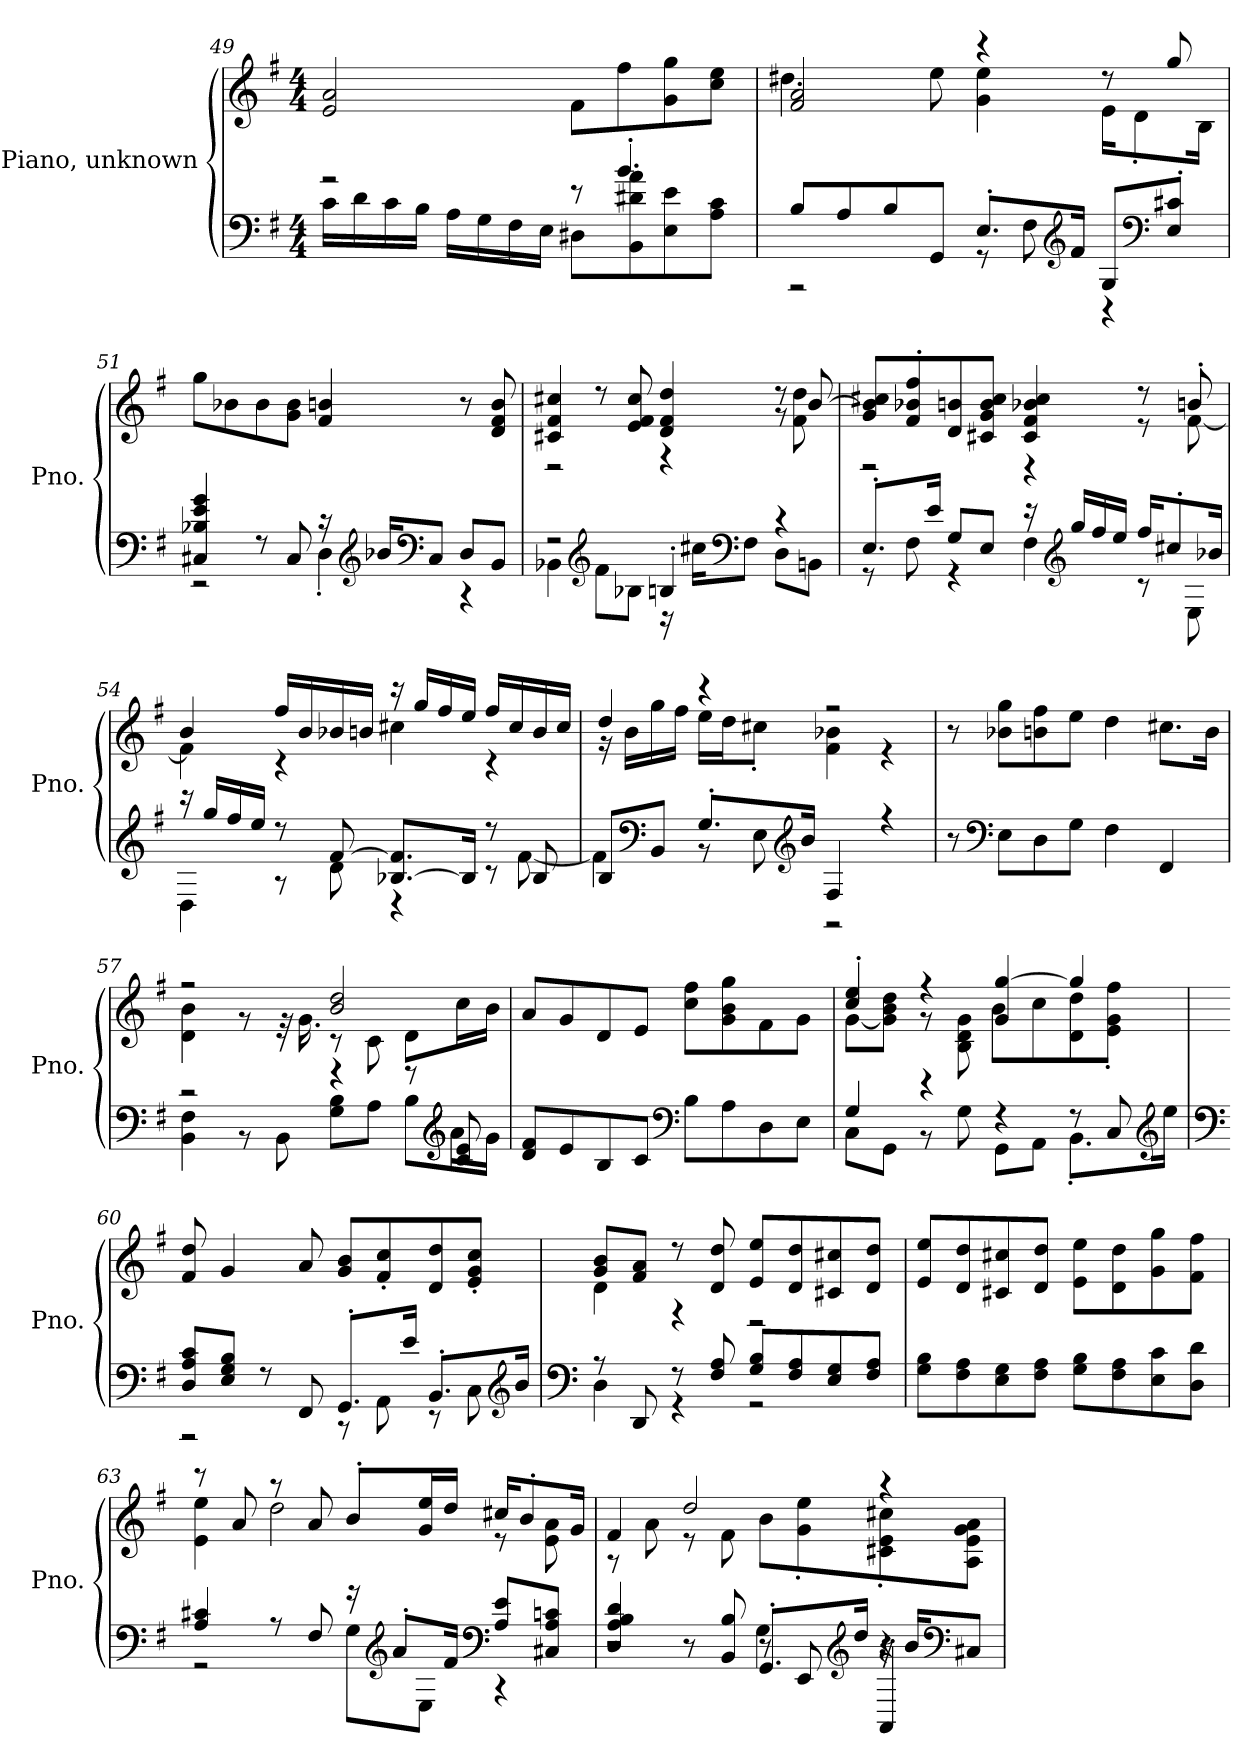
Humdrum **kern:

**kern	**kern
*part1	*part1
*staff2	*staff1
*I"Piano, unknown	*
*I'Pno.	*
!!LO:PB:g=z
*clefF4	*clefG2
*k[f#]	*k[f#]
*M4/4	*M4/4
=49	=49
*^	*
2r	16c\LL	2e/ 2a/
.	16d\	.
.	16c\	.
.	16B\JJ	.
.	16A\LL	.
.	16G\	.
.	16F#\	.
.	16E\JJ	.
8r	8D#X\L	8f#\L
4.b'/	8BB\ 8d#X\ 8a\	8ff#\
.	8E\ 8e\	8g\ 8gg\
.	8A\ 8c\J	8cc\ 8ee\J
=50	=50	=50
*	*	*^
8B/L	2r	2f#/ 2a/	4.dd#X\
8A/	.	.	.
8B/	.	.	.
8GG/J	.	.	8ee\
8.E'/L	8r	4r	4g\ 4ee\
.	8F#\	.	.
*clefG2	*	*	*
16f#/Jk	.	.	.
8G/L	4r	8r	16e\KL
.	.	.	8d'\
*clefF4	*	*	*
8E/' 8c#X/'J	.	8gg/	.
.	.	.	16B\Jk
*	*	*v	*v
!!LO:LB:g=z
=51	=51	=51
4C#X/ 4B-X/ 4e/ 4g/	2r	8gg\L
.	.	8b-X\
8r	.	8b-\
8C#/	.	8g\ 8b-\J
16r	4D'\	4f#/ 4bn/
*clefG2	*	*
16b-X/KL	.	.
*clefF4	*	*
8C#/J	.	.
8D/L	4r	8r
8BB/J	.	8d/ 8f#/ 8b/
=52	=52	=52
*	*	*^
2r	4BB-X\	4c#X/ 4f#/ 4cc#X/	2r
*clefG2	*	*	*
.	8f#\L	8r	.
.	8B-X\J	8e/ 8f#/ 8cc#/	.
4Bn'/	16r	4d/ 4f#/ 4dd/	4r
.	16cc#X\KL	.	.
*clefF4	*	*	*
.	8F#\J	.	.
4r	8D\L	8r	8r
.	8BBn\J	[8b/	8f#\ 8dd\
!!LO:LB:g=z	!!
=53	=53	=53	=53
8.E'/L	8r	8g/ 8b/] 8cc#X/L	2r
.	8F#\	8f#/' 8b-X/' 8ff#/'	.
16e/Jk	.	.	.
8G/L	4r	8d/ 8bn/	.
8E/J	.	8c#X/ 8g/ 8b/ 8cc#/J	.
16r	4F#\	4c#/ 4f#/ 4b-X/ 4cc#/	4r
*clefG2	*	*	*
16gg/LL	.	.	.
16ff#/	.	.	.
16ee/JJ	.	.	.
16ff#/KL	8r	8r	8r
8cc#X'/	.	.	.
.	8E\	8bn'/	[8f#\
16b-X/Jk	.	.	.
=54	=54	=54	=54
16r	4D\	4b/	4f#\]
16gg/LL	.	.	.
16ff#/	.	.	.
16ee/JJ	.	.	.
8r	8r	16ff#/LL	4r
.	.	16b/	.
[8f#/	8d\	16b-X/	.
.	.	16bn/JJ	.
[8.B-X/ 8.f#/]L	4r	16r	4cc#X\
.	.	16gg/LL	.
.	.	16ff#/	.
16B-/Jk]	.	16ee/JJ	.
8r	8r	16ff#/LL	4r
.	.	16cc#/	.
8B-/	[8f#\	16b/	.
.	.	16cc#/JJ	.
!!LO:LB:g=z	!!
=55	=55	=55	=55
8B/L	4f#\]	4dd/	16r
.	.	.	16b\LL
*clefF4	*	*	*
8BB/J	.	.	16gg\
.	.	.	16ff#\JJ
8.G'/L	8r	4r	16ee\LL
.	.	.	16dd\J
.	8E\	.	8cc#X'\J
*clefG2	*	*	*
16b/Jk	.	.	.
4F#/	2r	2r	4f#\ 4b-X\
4r	.	.	4r
*v	*v	*	*
*	*v	*v
=56	=56
8r	8r
*clefF4	*
8E\L	8b-X\ 8gg\L
8D\	8bn\ 8ff#\
8G\J	8ee\J
4F#\	4dd\
4FF#/	8.cc#X\L
.	16b\Jk
=57	=57
*^	*^
2r	4BB\ 4F#\	2r	4d\ 4b\
.	8r	.	8r
.	8BB\	.	32r
.	.	.	16.g\
4r	8G\ 8B\L	2b/ 2dd/	8r
.	8A\J	.	8c\
8r	8B\L	.	8d\L
*clefG2	*	*	*
8c/ 8e/	16a\L	.	16cc\L
.	16g\JJ	.	16b\JJ
*v	*v	*	*
*	*v	*v
!!LO:LB:g=z
=58	=58
8d/ 8f#/L	8a/L
8e/	8g/
8B/	8d/
8c/J	8e/J
*clefF4	*
8B\L	8cc\ 8ff#\L
8A\	8g\ 8b\ 8gg\
8D\	8f#\
8E\J	8g\J
=59	=59
*^	*^
4G/	8C\L	4cc/' 4ee/'	[8g\L
.	8GG\J	.	8g\] 8b\ 8dd\J
4r	8r	4r	8r
.	8G\	.	8B\ 8d\ 8g\
4r	8GG\L	4g/ [4gg/	8b\L
.	8AA\J	.	8cc\
8r	8.BB'\L	4gg/]	8d\ 8dd\
8C/	.	.	8e\' 8g\' 8ff#\'J
*clefG2	*	*	*
.	16ee\Jk	.	.
*	*	*v	*v
=60	=60	=60
*clefF4	*	*
8D/ 8A/ 8c/L	2r	8f#/ 8dd/
8E/ 8G/ 8B/J	.	4g/
8r	.	.
8FF#/	.	8a/
8.GG'/L	8r	8g/ 8b/L
.	8AA\	8f#/' 8cc/'
16e/Jk	.	.
8.BB'/L	8r	8d/ 8dd/
.	8C\	8e/' 8g/' 8cc/'J
*clefG2	*	*
16b/Jk	.	.
!!LO:LB:g=z
=61	=61	=61
*clefF4	*	*
*	*	*^
8r	4D\	8g/ 8b/L	4d\
8DD/	.	8f#/ 8a/J	.
8r	4r	8r	4r
8F#/ 8A/	.	8d/ 8dd/	.
8G/ 8B/L	2r	8e/ 8ee/L	2r
8F#/ 8A/	.	8d/ 8dd/	.
8E/ 8G/	.	8c#X/ 8cc#X/	.
8F#/ 8A/J	.	8d/ 8dd/J	.
*v	*v	*	*
*	*v	*v
=62	=62
8G\ 8B\L	8e/ 8ee/L
8F#\ 8A\	8d/ 8dd/
8E\ 8G\	8c#X/ 8cc#X/
8F#\ 8A\J	8d/ 8dd/J
8G\ 8B\L	8e\ 8ee\L
8F#\ 8A\	8d\ 8dd\
8E\ 8c\	8g\ 8gg\
8D\ 8d\J	8f#\ 8ff#\J
=63	=63
*^	*^
4A/ 4c#X/	2r	8r	4e\ 4ee\
.	.	8a/	.
8r	.	8r	2dd\
8F#/	.	8a/	.
16r	8G\L	8b'/L	.
*clefG2	*	*	*
8a'/L	.	.	.
.	8E\J	16g/ 16ee/L	.
16f#/Jk	.	16dd/JJ	.
*clefF4	*	*	*
8A/ 8e/L	4r	16cc#X/KL	8r
.	.	8b'/	.
8C#X/ 8A/ 8cn/J	.	.	8e\ 8a\
.	.	16g/Jk	.
!!LO:PB:g=z	!!
=64	=64	=64	=64
*	*^	*	*
4D/ 4A/ 4B/ 4d/	2r	2r	4f#/	8r
.	.	.	.	8a\
8r	.	.	2dd/	8r
8BB/ 8B/	.	.	.	8f#\
8.GG'/L	4G\	8r	.	8b\L
.	.	8EE/	.	8g\' 8ee\'
*clefG2	*	*	*	*
16dd/Jk	.	.	.	.
16r	4r	4AA'/	4r	8c#X\' 8e\' 8cc#X\'
16b/KL	.	.	.	.
*clefF4	*	*	*	*
8C#X/J	.	.	.	8A\ 8e\ 8g\ 8a\J
*v	*v	*v	*	*
*	*v	*v
=	=
*-	*-
